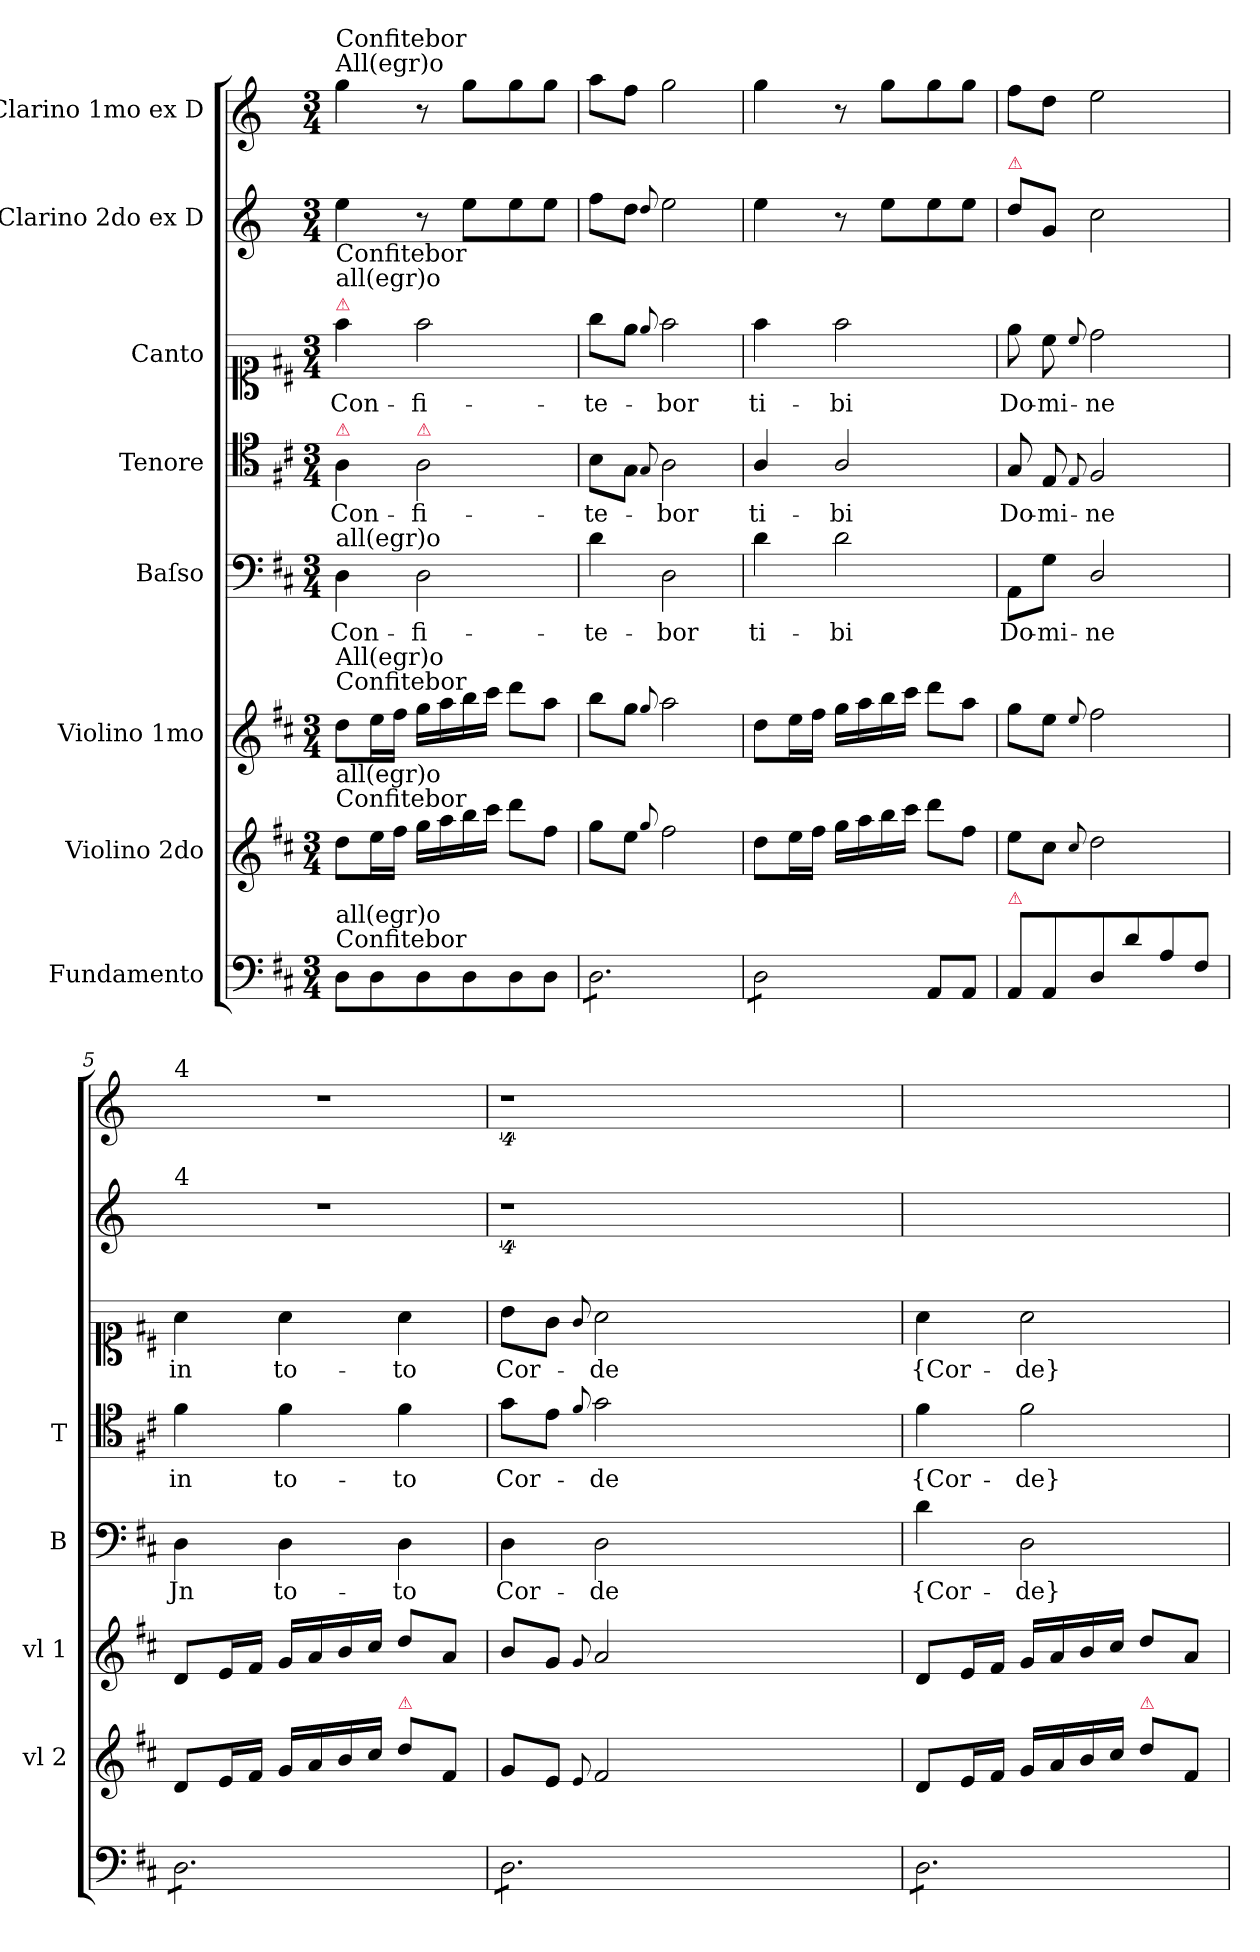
**kern	**kern	**kern	**kern	**text	**kern	**text	**kern	**text	**kern	**kern
*part8	*part7	*part6	*part5	*part5	*part4	*part4	*part3	*part3	*part2	*part1
*staff8	*staff7	*staff6	*staff5	*staff5	*staff4	*staff4	*staff3	*staff3	*staff2	*staff1
*I"Fundamento	*I"Violino 2do	*I"Violino 1mo	*I"Baſso	*	*I"Tenore	*	*I"Canto	*	*I"Clarino 2do ex D	*I"Clarino 1mo ex D
*	*I'vl 2	*I'vl 1	*I'B	*	*I'T	*	*	*	*	*
*clefF4	*clefG2	*clefG2	*clefF4	*	*clefC4	*	*clefC1	*	*clefG2	*clefG2
*	*	*	*	*	*	*	*	*	*ITrd-1c-2	*ITrd-1c-2
*k[f#c#]	*k[f#c#]	*k[f#c#]	*k[f#c#]	*	*k[f#c#]	*	*k[f#c#]	*	*k[f#c#]	*k[f#c#]
*M3/4	*M3/4	*M3/4	*M3/4	*	*M3/4	*	*M3/4	*	*M3/4	*M3/4
=1	=1	=1	=1	=1	=1	=1	=1	=1	=1	=1
!	!	!	!	!	!	!	!	!	!	!LO:TX:a:t=All(egr)o
!	!	!	!	!	!	!	!	!	!	!LO:TX:a:t=Confitebor
!	!	!	!	!	!	!	!	!	!LO:TX:b:t=Confitebor	!
!	!	!	!	!	!	!	!LO:TX:a:color=crimson:t=⚠	!	!	!
!	!	!	!	!	!	!	!LO:TX:a:t=all(egr)o	!	!	!
!	!	!	!	!	!LO:TX:a:color=crimson:t=⚠	!	!	!	!	!
!	!	!	!LO:TX:a:t=all(egr)o	!	!	!	!	!	!	!
!	!	!LO:TX:a:t=Confitebor	!	!	!	!	!	!	!	!
!	!	!LO:TX:a:t=All(egr)o	!	!	!	!	!	!	!	!
!	!LO:TX:a:t=Confitebor	!	!	!	!	!	!	!	!	!
!	!LO:TX:a:t=all(egr)o	!	!	!	!	!	!	!	!	!
!LO:TX:a:t=Confitebor	!	!	!	!	!	!	!	!	!	!
!LO:TX:a:t=all(egr)o	!	!	!	!	!	!	!	!	!	!
8D\L	8dd\L	8dd\L	4D\	Con-	4A\	Con-	4ff#\	Con-	4ff#\	4aa\
8D\	16ee\L	16ee\L	.	.	.	.	.	.	.	.
.	16ff#\JJ	16ff#\JJ	.	.	.	.	.	.	.	.
!	!	!	!	!	!LO:TX:a:color=crimson:t=⚠	!	!	!	!	!
8D\	16gg\LL	16gg\LL	2D\	-fi-	2A\	-fi-	2ff#\	-fi-	8r	8r
.	16aa\	16aa\	.	.	.	.	.	.	.	.
8D\	16bb\	16bb\	.	.	.	.	.	.	8ff#\L	8aa\L
.	16ccc#\JJ	16ccc#\JJ	.	.	.	.	.	.	.	.
8D\	8ddd\L	8ddd\L	.	.	.	.	.	.	8ff#\	8aa\
8D\J	8ff#\J	8aa\J	.	.	.	.	.	.	8ff#\J	8aa\J
=2	=2	=2	=2	=2	=2	=2	=2	=2	=2	=2
*tremolo	*	*	*	*	*	*	*	*	*	*
8D\L	8gg\L	8bb\L	4d\	-te-	8B\L	-te-	8gg\L	-te-	8gg\L	8bb\L
8D\	8ee\J	8gg\J	.	.	8G\J	.	8ee\J	.	8ee\J	8gg\J
.	8qqgg/	8qqgg/	.	.	8qqG/	.	8qqee/	.	8qqee/	.
8D\	2ff#\	2aa\	2D\	-bor	2A\	-bor	2ff#\	-bor	2ff#\	2aa\
8D\	.	.	.	.	.	.	.	.	.	.
8D\	.	.	.	.	.	.	.	.	.	.
8D\J	.	.	.	.	.	.	.	.	.	.
=3	=3	=3	=3	=3	=3	=3	=3	=3	=3	=3
8D\L	8dd\L	8dd\L	4d\	ti-	4A/	ti-	4ff#\	ti-	4ff#\	4aa\
8D\	16ee\L	16ee\L	.	.	.	.	.	.	.	.
.	16ff#\JJ	16ff#\JJ	.	.	.	.	.	.	.	.
8D\	16gg\LL	16gg\LL	2d\	-bi	2A/	-bi	2ff#\	-bi	8r	8r
.	16aa\	16aa\	.	.	.	.	.	.	.	.
8D\J	16bb\	16bb\	.	.	.	.	.	.	8ff#\L	8aa\L
*Xtremolo	*	*	*	*	*	*	*	*	*	*
.	16ccc#\JJ	16ccc#\JJ	.	.	.	.	.	.	.	.
8AA/L	8ddd\L	8ddd\L	.	.	.	.	.	.	8ff#\	8aa\
8AA/J	8ff#\J	8aa\J	.	.	.	.	.	.	8ff#\J	8aa\J
=4	=4	=4	=4	=4	=4	=4	=4	=4	=4	=4
!	!	!	!	!	!	!	!	!	!LO:TX:a:color=crimson:t=⚠	!
!LO:TX:a:color=crimson:t=⚠	!	!	!	!	!	!	!	!	!	!
8AA/L	8ee\L	8gg\L	8AA\L	Do-	8G/	Do-	8ee\	Do-	8ee\L	8gg\L
8AA/	8cc#\J	8ee\J	8G\J	-mi-	8E/	-mi-	8cc#\	-mi-	8a/J	8ee\J
.	8qqcc#/	8qqee/	.	.	8qqE/	.	8qqcc#/	.	.	.
8D/	2dd\	2ff#\	2D/	-ne	2F#/	-ne	2dd\	-ne	2dd\	2ff#\
8d\	.	.	.	.	.	.	.	.	.	.
8A\	.	.	.	.	.	.	.	.	.	.
8F#\J	.	.	.	.	.	.	.	.	.	.
=5	=5	=5	=5	=5	=5	=5	=5	=5	=5	=5
!	!	!	!	!	!	!	!	!	!	!LO:TX:a:t=4
!	!	!	!	!	!	!	!	!	!LO:TX:a:t=4	!
*tremolo	*	*	*	*	*	*	*	*	*	*
8D\L	8d/L	8d/L	4D\	Jn	4f#\	in	4a\	in	2.r	2.r
8D\	16e/L	16e/L	.	.	.	.	.	.	.	.
.	16f#/JJ	16f#/JJ	.	.	.	.	.	.	.	.
8D\	16g/LL	16g/LL	4D\	to-	4f#\	to-	4a\	to-	.	.
.	16a/	16a/	.	.	.	.	.	.	.	.
8D\	16b/	16b/	.	.	.	.	.	.	.	.
.	16cc#/JJ	16cc#/JJ	.	.	.	.	.	.	.	.
!	!LO:TX:a:color=crimson:t=⚠	!	!	!	!	!	!	!	!	!
8D\	8dd\L	8dd/L	4D\	-to	4f#\	-to	4a\	-to	.	.
8D\J	8f#/J	8a/J	.	.	.	.	.	.	.	.
=6	=6	=6	=6	=6	=6	=6	=6	=6	=6	=6
8D\L	8g/L	8b/L	4D\	Cor-	8g\L	Cor-	8b\L	Cor-	4%9r	4%9r
8D\	8e/J	8g/J	.	.	8e\J	.	8g\J	.	.	.
.	8qqe/	8qqg/	.	.	8qqf#/	.	8qqg/	.	.	.
8D\	2f#/	2a/	2D\	-de	2g\	-de	2a\	-de	.	.
8D\	.	.	.	.	.	.	.	.	.	.
8D\	.	.	.	.	.	.	.	.	.	.
8D\J	.	.	.	.	.	.	.	.	.	.
1.ryy	1.ryy	1.ryy	1.ryy	.	1.ryy	.	1.ryy	.	.	.
=7	=7	=7	=7	=7	=7	=7	=7	=7	=7	=7
8D\L	8d/L	8d/L	4d\	{Cor-	4f#\	{Cor-	4a\	{Cor-	2.ryy	2.ryy
8D\	16e/L	16e/L	.	.	.	.	.	.	.	.
.	16f#/JJ	16f#/JJ	.	.	.	.	.	.	.	.
8D\	16g/LL	16g/LL	2D\	-de}	2f#\	-de}	2a\	-de}	.	.
.	16a/	16a/	.	.	.	.	.	.	.	.
8D\	16b/	16b/	.	.	.	.	.	.	.	.
.	16cc#/JJ	16cc#/JJ	.	.	.	.	.	.	.	.
!	!LO:TX:a:color=crimson:t=⚠	!	!	!	!	!	!	!	!	!
8D\	8dd/L	8dd/L	.	.	.	.	.	.	.	.
8D\J	8f#\J	8a/J	.	.	.	.	.	.	.	.
*Xtremolo	*	*	*	*	*	*	*	*	*	*
=	=	=	=	=	=	=	=	=	=	=
*-	*-	*-	*-	*-	*-	*-	*-	*-	*-	*-
